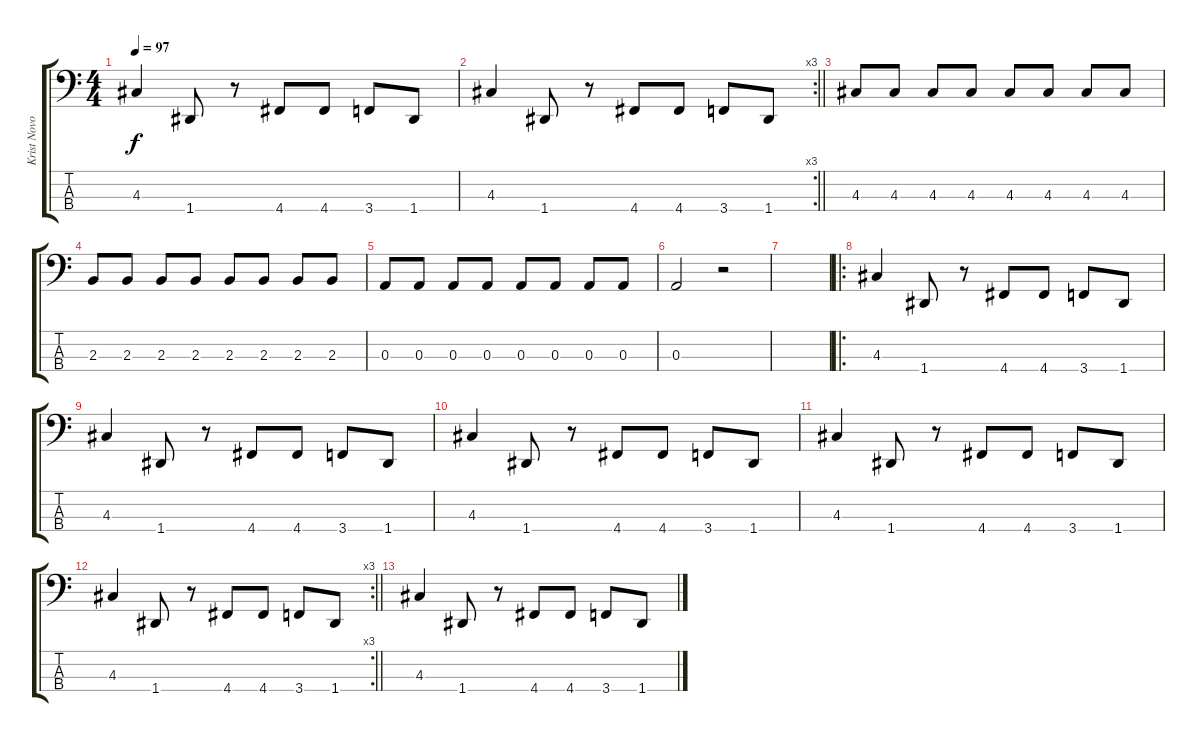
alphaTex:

\track ("Krist Novoselic" "Krist Novo") {instrument electricbassfinger}
\staff {score tabs}
\tuning (G2 D2 A1 D1) {hide}
\ts (4 4)
\tempo 97
\clef f4
\ks c
4.3.4{dy f} 1.4.8 r.8 4.4.8 4.4.8 3.4.8 1.4.8 |
\rc 3
\barLineRight lightlight
4.3.4 1.4.8 r.8 4.4.8 4.4.8 3.4.8 1.4.8 |
4.3.8 4.3.8 4.3.8 4.3.8 4.3.8 4.3.8 4.3.8 4.3.8 |
2.3.8 2.3.8 2.3.8 2.3.8 2.3.8 2.3.8 2.3.8 2.3.8 |
0.3.8 0.3.8 0.3.8 0.3.8 0.3.8 0.3.8 0.3.8 0.3.8 |
0.3.2 r.2 |
|
\ro
4.3.4 1.4.8 r.8 4.4.8 4.4.8 3.4.8 1.4.8 |
4.3.4 1.4.8 r.8 4.4.8 4.4.8 3.4.8 1.4.8 |
4.3.4 1.4.8 r.8 4.4.8 4.4.8 3.4.8 1.4.8 |
4.3.4 1.4.8 r.8 4.4.8 4.4.8 3.4.8 1.4.8 |
\rc 3
\barLineRight lightlight
4.3.4 1.4.8 r.8 4.4.8 4.4.8 3.4.8 1.4.8 |
4.3.4 1.4.8 r.8 4.4.8 4.4.8 3.4.8 1.4.8
